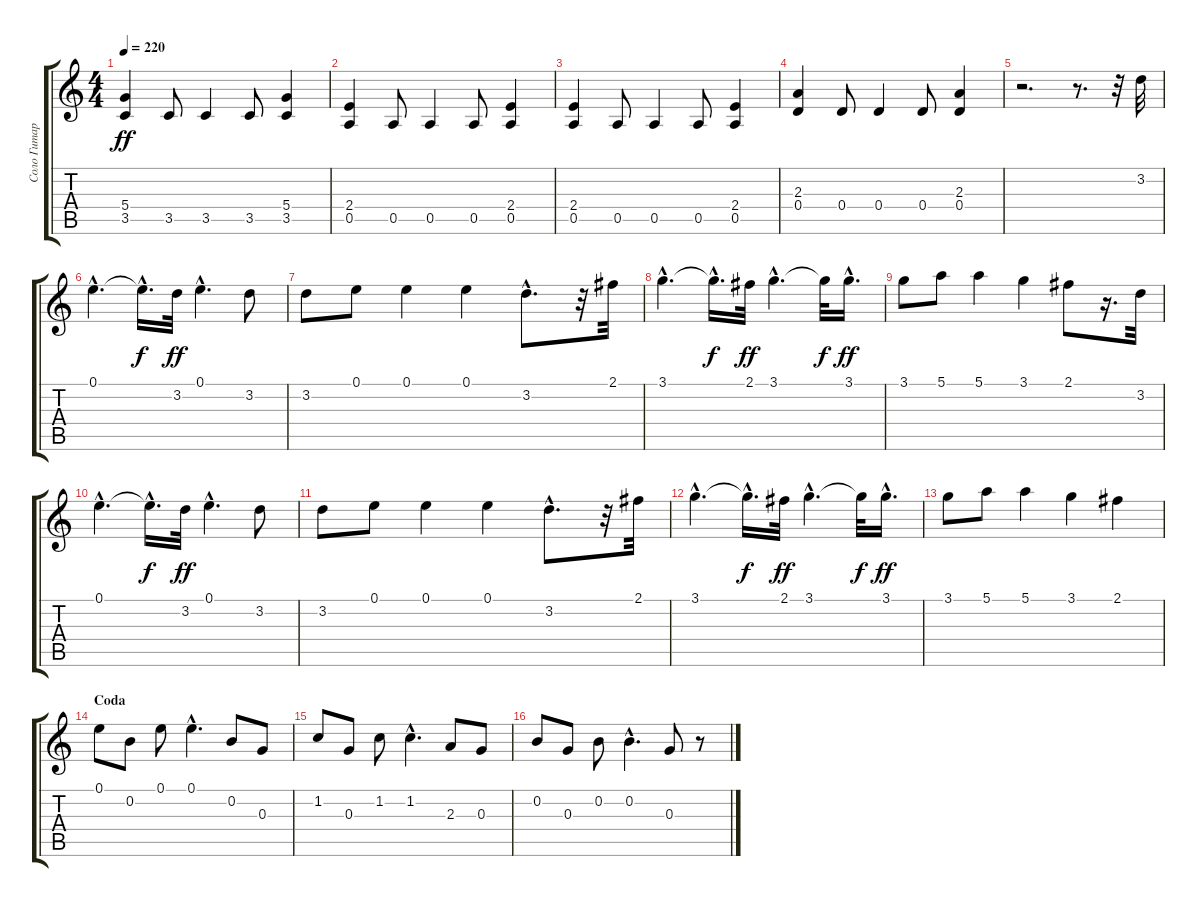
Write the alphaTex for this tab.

\track ("Соло Гитара" "Соло Гитар") {instrument overdrivenguitar}
\staff {score tabs}
\tuning (E4 B3 G3 D3 A2 E2) {hide}
\ts (4 4)
\tempo 220
\clef g2
\ks c
(5.4 3.5).4{dy ff} 3.5.8 3.5.4 3.5.8 (5.4 3.5).4 |
(2.4 0.5).4 0.5.8 0.5.4 0.5.8 (2.4 0.5).4 |
(2.4 0.5).4 0.5.8 0.5.4 0.5.8 (2.4 0.5).4 |
(2.3 0.4).4 0.4.8 0.4.4 0.4.8 (2.3 0.4).4 |
r.2{d} r.8{d} r.32 3.2.32 |
0.1{hac}.4{d} 0.1{hac t}.16{d dy f} 3.2.32{dy ff} 0.1{hac}.4{d} 3.2.8 |
3.2.8 0.1.8 0.1.4 0.1.4 3.2{hac}.8{d} r.32 2.1.32 |
3.1{hac}.4{d} 3.1{hac t}.16{d dy f} 2.1.32{dy ff} 3.1{hac}.4{d} 3.1{t}.32{dy f} 3.1{hac}.16{d dy ff} |
3.1.8 5.1.8 5.1.4 3.1.4 2.1.8 r.16{d} 3.2.32 |
0.1{hac}.4{d} 0.1{hac t}.16{d dy f} 3.2.32{dy ff} 0.1{hac}.4{d} 3.2.8 |
3.2.8 0.1.8 0.1.4 0.1.4 3.2{hac}.8{d} r.32 2.1.32 |
3.1{hac}.4{d} 3.1{hac t}.16{d dy f} 2.1.32{dy ff} 3.1{hac}.4{d} 3.1{t}.32{dy f} 3.1{hac}.16{d dy ff} |
3.1.8 5.1.8 5.1.4 3.1.4 2.1.4 |
\section ("" "Coda")
0.1.8 0.2.8 0.1.8 0.1{hac}.4{d} 0.2.8 0.3.8 |
1.2.8 0.3.8 1.2.8 1.2{hac}.4{d} 2.3.8 0.3.8 |
0.2.8 0.3.8 0.2.8 0.2{hac}.4{d} 0.3.8 r.8
